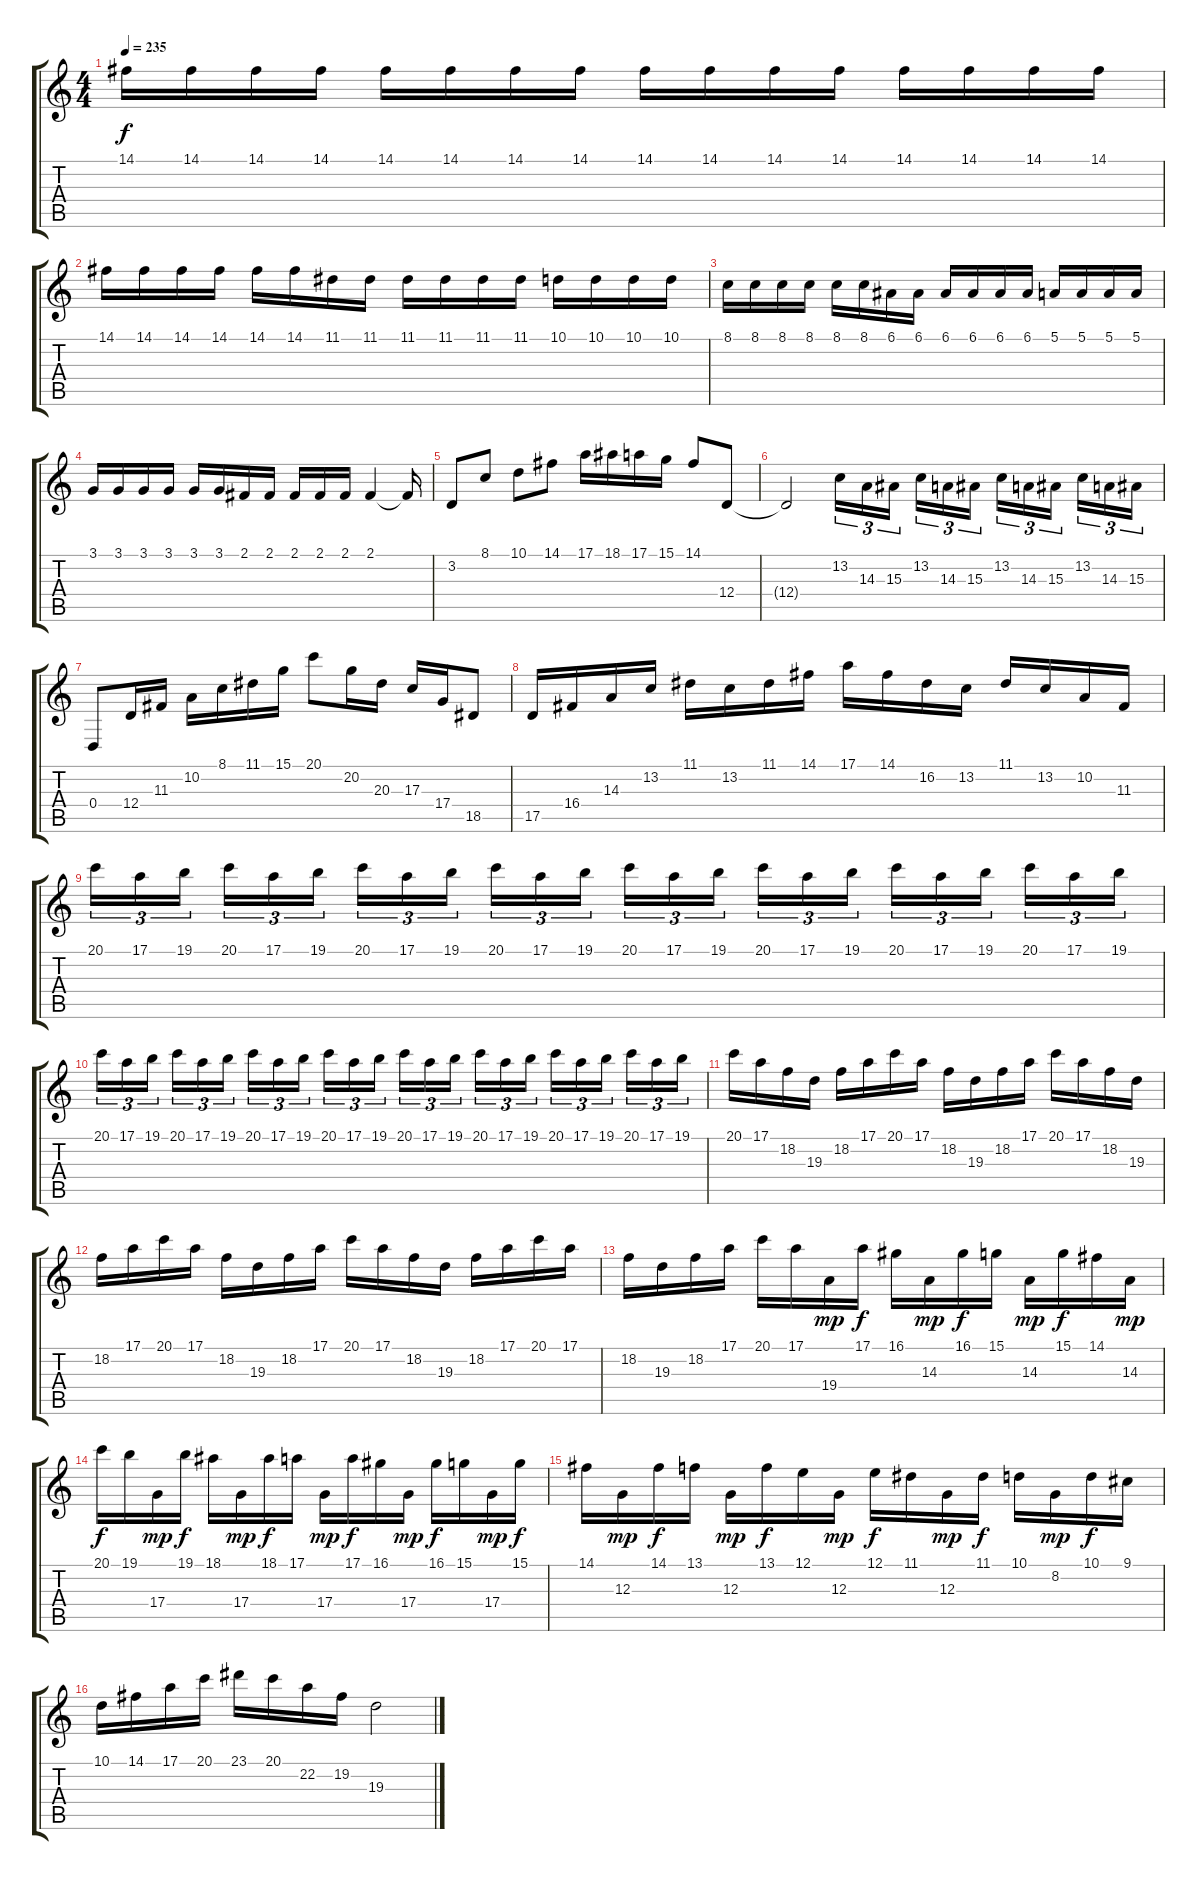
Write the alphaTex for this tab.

\track "" {instrument lead1square}
\staff {score tabs}
\tuning (E4 B3 G3 D3 A2 E2) {hide}
\ts (4 4)
\tempo 235
\clef g2
\ks c
14.1.16{dy f volume 14} 14.1.16 14.1.16 14.1.16 14.1.16 14.1.16 14.1.16 14.1.16 14.1.16 14.1.16 14.1.16 14.1.16 14.1.16 14.1.16 14.1.16 14.1.16 |
14.1.16 14.1.16 14.1.16 14.1.16 14.1.16 14.1.16 11.1.16 11.1.16 11.1.16 11.1.16 11.1.16 11.1.16 10.1.16 10.1.16 10.1.16 10.1.16 |
8.1.16 8.1.16 8.1.16 8.1.16 8.1.16 8.1.16 6.1.16 6.1.16 6.1.16 6.1.16 6.1.16 6.1.16 5.1.16 5.1.16 5.1.16 5.1.16 |
3.1.16 3.1.16 3.1.16 3.1.16 3.1.16 3.1.16 2.1.16 2.1.16 2.1.16 2.1.16 2.1.16 2.1.4 2.1{t}.16 |
3.2.8 8.1.8 10.1.8 14.1.8 17.1.16 18.1.16 17.1.16 15.1.16 14.1.8 12.4.8 |
12.4{t}.2 13.2.16{tu (3 2)} 14.3.16{tu (3 2)} 15.3.16{tu (3 2)} 13.2.16{tu (3 2)} 14.3.16{tu (3 2)} 15.3.16{tu (3 2)} 13.2.16{tu (3 2)} 14.3.16{tu (3 2)} 15.3.16{tu (3 2)} 13.2.16{tu (3 2)} 14.3.16{tu (3 2)} 15.3.16{tu (3 2)} |
0.4.8 12.4.16 11.3.16 10.2.16 8.1.16 11.1.16 15.1.16 20.1.8 20.2.16 20.3.16 17.3.16 17.4.16 18.5.8 |
17.5.16 16.4.16 14.3.16 13.2.16 11.1.16 13.2.16 11.1.16 14.1.16 17.1.16 14.1.16 16.2.16 13.2.16 11.1.16 13.2.16 10.2.16 11.3.16 |
20.1.16{tu (3 2)} 17.1.16{tu (3 2)} 19.1.16{tu (3 2)} 20.1.16{tu (3 2)} 17.1.16{tu (3 2)} 19.1.16{tu (3 2)} 20.1.16{tu (3 2)} 17.1.16{tu (3 2)} 19.1.16{tu (3 2)} 20.1.16{tu (3 2)} 17.1.16{tu (3 2)} 19.1.16{tu (3 2)} 20.1.16{tu (3 2)} 17.1.16{tu (3 2)} 19.1.16{tu (3 2)} 20.1.16{tu (3 2)} 17.1.16{tu (3 2)} 19.1.16{tu (3 2)} 20.1.16{tu (3 2)} 17.1.16{tu (3 2)} 19.1.16{tu (3 2)} 20.1.16{tu (3 2)} 17.1.16{tu (3 2)} 19.1.16{tu (3 2)} |
20.1.16{tu (3 2)} 17.1.16{tu (3 2)} 19.1.16{tu (3 2)} 20.1.16{tu (3 2)} 17.1.16{tu (3 2)} 19.1.16{tu (3 2)} 20.1.16{tu (3 2)} 17.1.16{tu (3 2)} 19.1.16{tu (3 2)} 20.1.16{tu (3 2)} 17.1.16{tu (3 2)} 19.1.16{tu (3 2)} 20.1.16{tu (3 2)} 17.1.16{tu (3 2)} 19.1.16{tu (3 2)} 20.1.16{tu (3 2)} 17.1.16{tu (3 2)} 19.1.16{tu (3 2)} 20.1.16{tu (3 2)} 17.1.16{tu (3 2)} 19.1.16{tu (3 2)} 20.1.16{tu (3 2)} 17.1.16{tu (3 2)} 19.1.16{tu (3 2)} |
20.1.16 17.1.16 18.2.16 19.3.16 18.2.16 17.1.16 20.1.16 17.1.16 18.2.16 19.3.16 18.2.16 17.1.16 20.1.16 17.1.16 18.2.16 19.3.16 |
18.2.16 17.1.16 20.1.16 17.1.16 18.2.16 19.3.16 18.2.16 17.1.16 20.1.16 17.1.16 18.2.16 19.3.16 18.2.16 17.1.16 20.1.16 17.1.16 |
18.2.16 19.3.16 18.2.16 17.1.16 20.1.16 17.1.16 19.4.16{dy mp} 17.1.16{dy f} 16.1.16 14.3.16{dy mp} 16.1.16{dy f} 15.1.16 14.3.16{dy mp} 15.1.16{dy f} 14.1.16 14.3.16{dy mp} |
20.1.16{dy f} 19.1.16 17.4.16{dy mp} 19.1.16{dy f} 18.1.16 17.4.16{dy mp} 18.1.16{dy f} 17.1.16 17.4.16{dy mp} 17.1.16{dy f} 16.1.16 17.4.16{dy mp} 16.1.16{dy f} 15.1.16 17.4.16{dy mp} 15.1.16{dy f} |
14.1.16 12.3.16{dy mp} 14.1.16{dy f} 13.1.16 12.3.16{dy mp} 13.1.16{dy f} 12.1.16 12.3.16{dy mp} 12.1.16{dy f} 11.1.16 12.3.16{dy mp} 11.1.16{dy f} 10.1.16 8.2.16{dy mp} 10.1.16{dy f} 9.1.16 |
10.1.16 14.1.16 17.1.16 20.1.16 23.1.16 20.1.16 22.2.16 19.2.16 19.3.2
